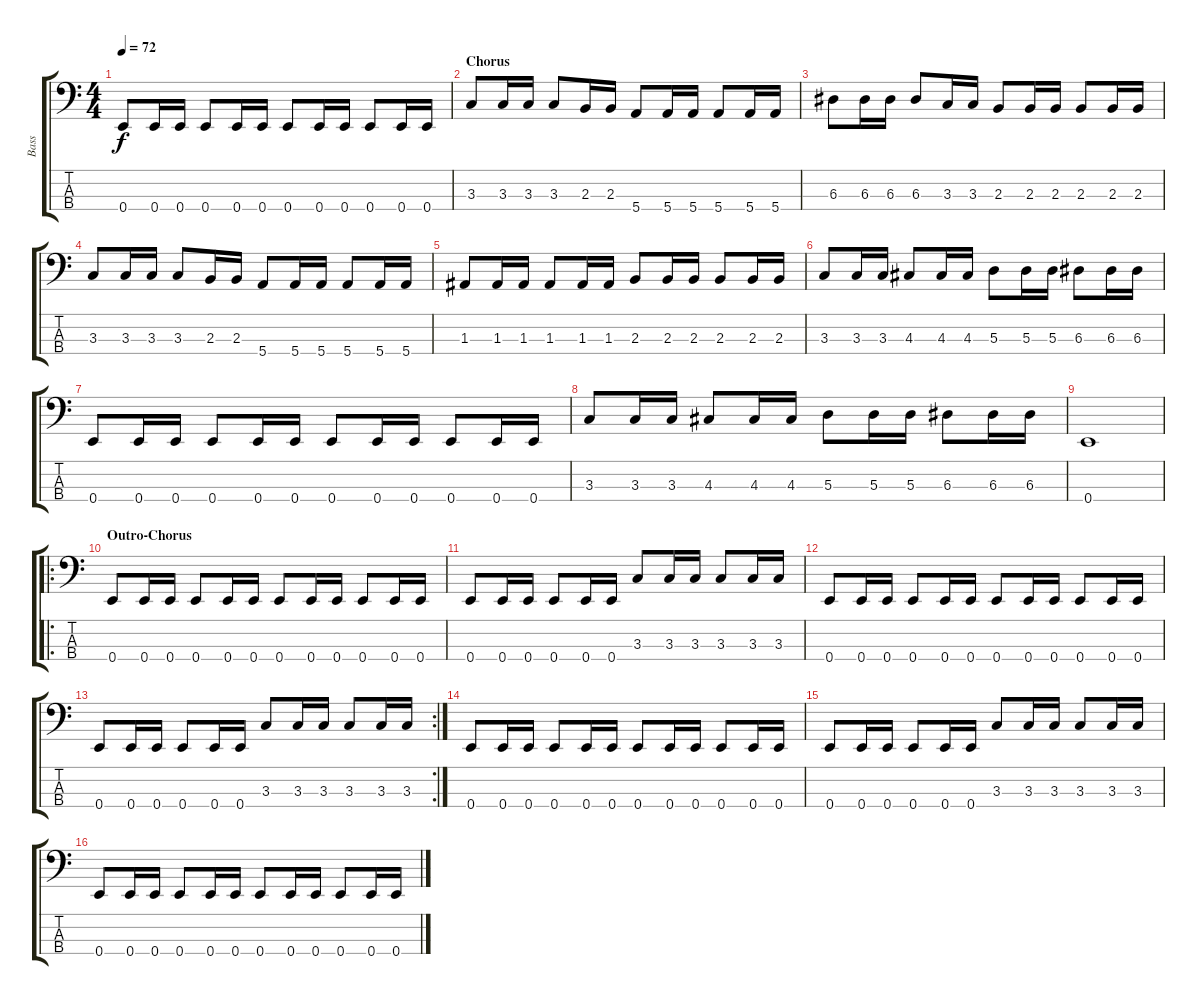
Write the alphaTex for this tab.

\track ("Bass" "Bass") {instrument electricbassfinger}
\staff {score tabs}
\tuning (G2 D2 A1 E1) {hide}
\ts (4 4)
\tempo 72
\clef f4
\ks c
0.4.8{dy f} 0.4.16 0.4.16 0.4.8 0.4.16 0.4.16 0.4.8 0.4.16 0.4.16 0.4.8 0.4.16 0.4.16 |
\section ("" "Chorus")
3.3.8 3.3.16 3.3.16 3.3.8 2.3.16 2.3.16 5.4.8 5.4.16 5.4.16 5.4.8 5.4.16 5.4.16 |
6.3.8 6.3.16 6.3.16 6.3.8 3.3.16 3.3.16 2.3.8 2.3.16 2.3.16 2.3.8 2.3.16 2.3.16 |
3.3.8 3.3.16 3.3.16 3.3.8 2.3.16 2.3.16 5.4.8 5.4.16 5.4.16 5.4.8 5.4.16 5.4.16 |
1.3.8 1.3.16 1.3.16 1.3.8 1.3.16 1.3.16 2.3.8 2.3.16 2.3.16 2.3.8 2.3.16 2.3.16 |
3.3.8 3.3.16 3.3.16 4.3.8 4.3.16 4.3.16 5.3.8 5.3.16 5.3.16 6.3.8 6.3.16 6.3.16 |
0.4.8 0.4.16 0.4.16 0.4.8 0.4.16 0.4.16 0.4.8 0.4.16 0.4.16 0.4.8 0.4.16 0.4.16 |
3.3.8 3.3.16 3.3.16 4.3.8 4.3.16 4.3.16 5.3.8 5.3.16 5.3.16 6.3.8 6.3.16 6.3.16 |
0.4.1 |
\ro
\section ("" "Outro-Chorus")
0.4.8 0.4.16 0.4.16 0.4.8 0.4.16 0.4.16 0.4.8 0.4.16 0.4.16 0.4.8 0.4.16 0.4.16 |
0.4.8 0.4.16 0.4.16 0.4.8 0.4.16 0.4.16 3.3.8 3.3.16 3.3.16 3.3.8 3.3.16 3.3.16 |
0.4.8 0.4.16 0.4.16 0.4.8 0.4.16 0.4.16 0.4.8 0.4.16 0.4.16 0.4.8 0.4.16 0.4.16 |
\rc 2
0.4.8 0.4.16 0.4.16 0.4.8 0.4.16 0.4.16 3.3.8 3.3.16 3.3.16 3.3.8 3.3.16 3.3.16 |
0.4.8 0.4.16 0.4.16 0.4.8 0.4.16 0.4.16 0.4.8 0.4.16 0.4.16 0.4.8 0.4.16 0.4.16 |
0.4.8 0.4.16 0.4.16 0.4.8 0.4.16 0.4.16 3.3.8 3.3.16 3.3.16 3.3.8 3.3.16 3.3.16 |
0.4.8 0.4.16 0.4.16 0.4.8 0.4.16 0.4.16 0.4.8 0.4.16 0.4.16 0.4.8 0.4.16 0.4.16
